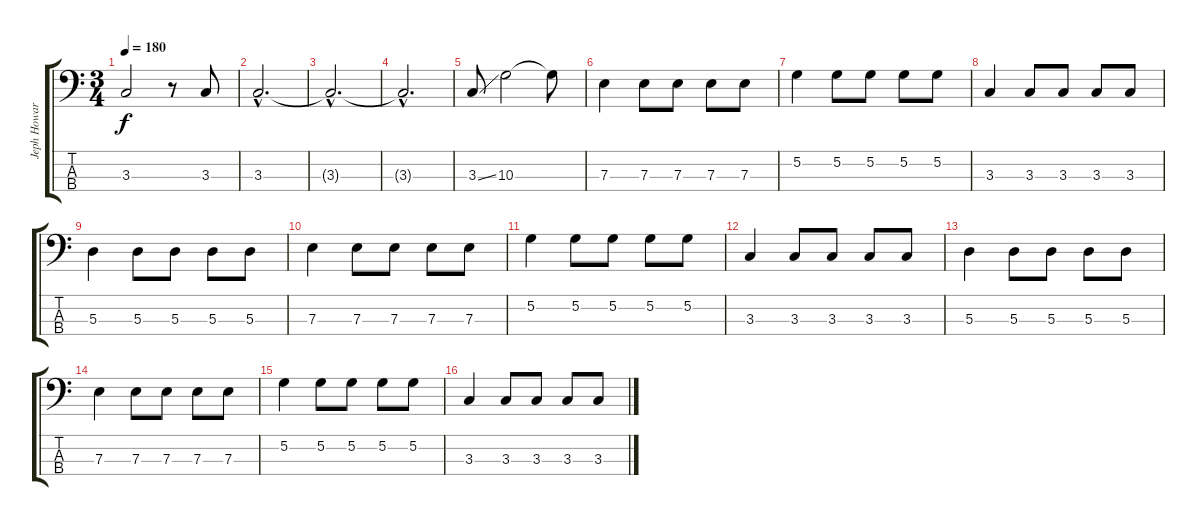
\track ("Jeph Howard" "Jeph Howar") {instrument electricbasspick}
\staff {score tabs}
\tuning (G2 D2 A1 D1) {hide}
\ts (3 4)
\tempo 180
\clef f4
\ks c
3.3{t}.2{dy f} r.8 3.3.8 |
3.3{hac}.2{d} |
3.3{hac t}.2{d} |
3.3{hac t}.2{d} |
3.3{ss}.8 10.3.2 10.3{t}.8 |
7.3.4 7.3.8 7.3.8 7.3.8 7.3.8 |
5.2.4 5.2.8 5.2.8 5.2.8 5.2.8 |
3.3.4 3.3.8 3.3.8 3.3.8 3.3.8 |
5.3.4 5.3.8 5.3.8 5.3.8 5.3.8 |
7.3.4 7.3.8 7.3.8 7.3.8 7.3.8 |
5.2.4 5.2.8 5.2.8 5.2.8 5.2.8 |
3.3.4 3.3.8 3.3.8 3.3.8 3.3.8 |
5.3.4 5.3.8 5.3.8 5.3.8 5.3.8 |
7.3.4 7.3.8 7.3.8 7.3.8 7.3.8 |
5.2.4 5.2.8 5.2.8 5.2.8 5.2.8 |
3.3.4 3.3.8 3.3.8 3.3.8 3.3.8
